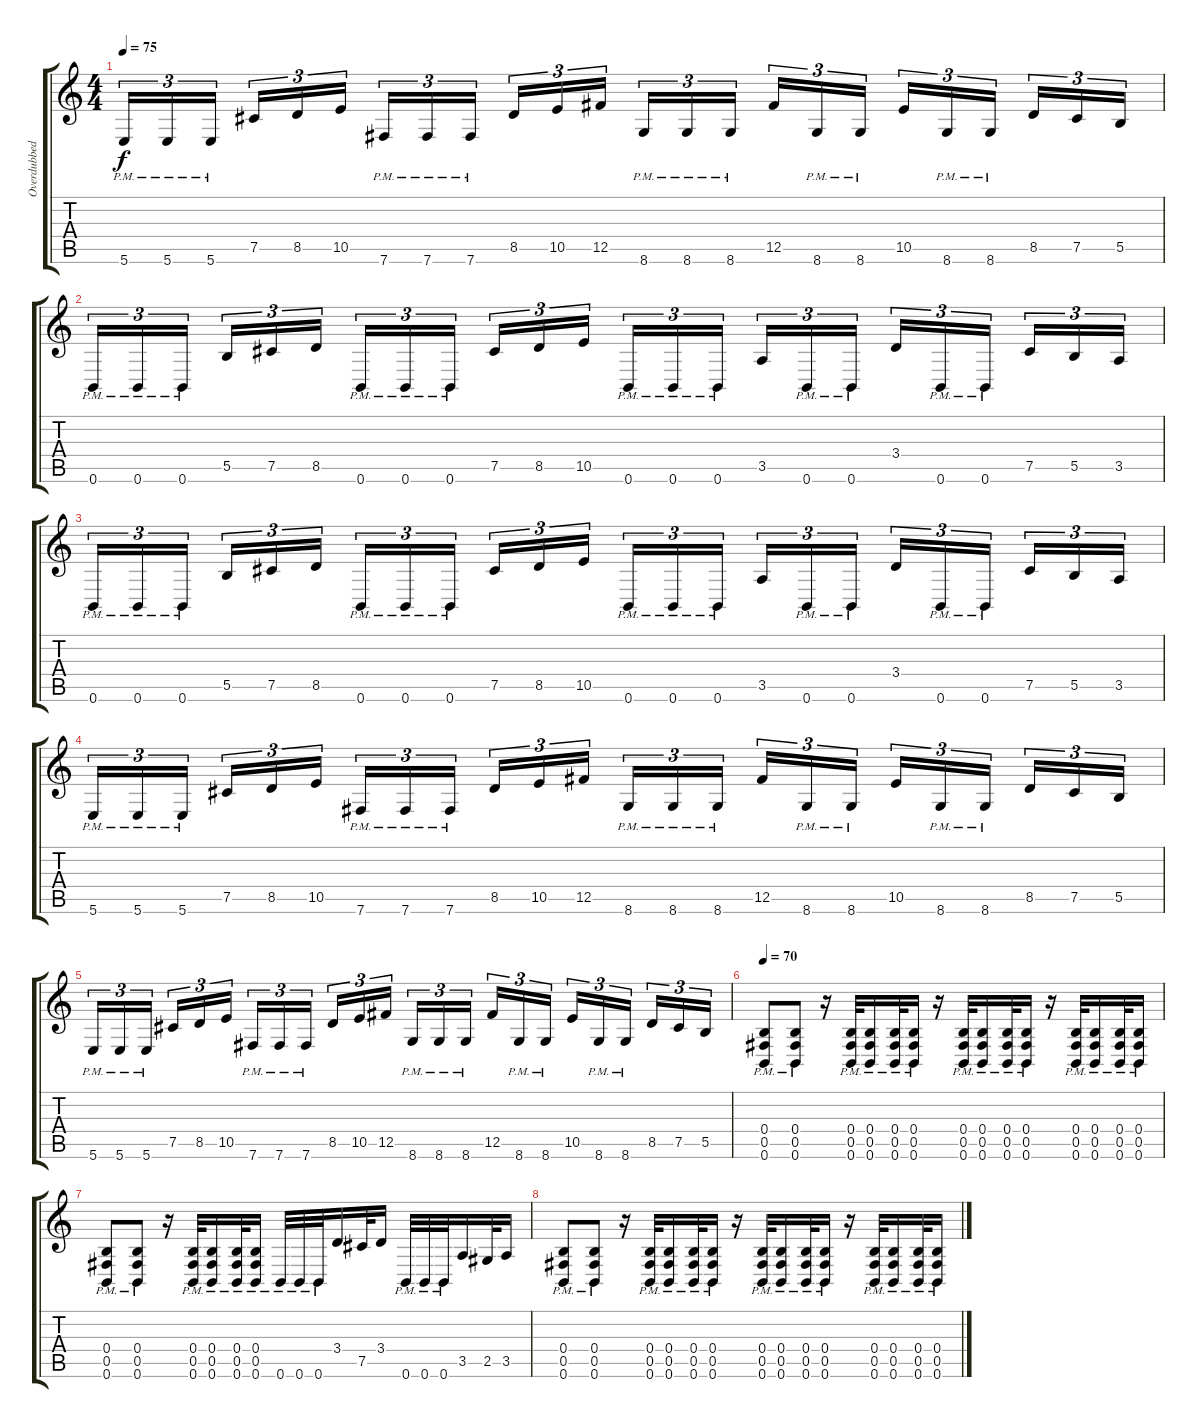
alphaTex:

\track ("Overdubbed Right Guitar" "Overdubbed") {instrument distortionguitar}
\staff {score tabs}
\tuning (Db4 Ab3 E3 B2 Gb2 B1) {hide}
\ts (4 4)
\tempo 75
\clef g2
\ks c
5.6{pm}.16{tu (3 2) dy f} 5.6{pm}.16{tu (3 2)} 5.6{pm}.16{tu (3 2)} 7.5.16{tu (3 2)} 8.5.16{tu (3 2)} 10.5.16{tu (3 2)} 7.6{pm}.16{tu (3 2)} 7.6{pm}.16{tu (3 2)} 7.6{pm}.16{tu (3 2)} 8.5.16{tu (3 2)} 10.5.16{tu (3 2)} 12.5.16{tu (3 2)} 8.6{pm}.16{tu (3 2)} 8.6{pm}.16{tu (3 2)} 8.6{pm}.16{tu (3 2)} 12.5.16{tu (3 2)} 8.6{pm}.16{tu (3 2)} 8.6{pm}.16{tu (3 2)} 10.5.16{tu (3 2)} 8.6{pm}.16{tu (3 2)} 8.6{pm}.16{tu (3 2)} 8.5.16{tu (3 2)} 7.5.16{tu (3 2)} 5.5.16{tu (3 2)} |
0.6{pm}.16{tu (3 2)} 0.6{pm}.16{tu (3 2)} 0.6{pm}.16{tu (3 2)} 5.5.16{tu (3 2)} 7.5.16{tu (3 2)} 8.5.16{tu (3 2)} 0.6{pm}.16{tu (3 2)} 0.6{pm}.16{tu (3 2)} 0.6{pm}.16{tu (3 2)} 7.5.16{tu (3 2)} 8.5.16{tu (3 2)} 10.5.16{tu (3 2)} 0.6{pm}.16{tu (3 2)} 0.6{pm}.16{tu (3 2)} 0.6{pm}.16{tu (3 2)} 3.5.16{tu (3 2)} 0.6{pm}.16{tu (3 2)} 0.6{pm}.16{tu (3 2)} 3.4.16{tu (3 2)} 0.6{pm}.16{tu (3 2)} 0.6{pm}.16{tu (3 2)} 7.5.16{tu (3 2)} 5.5.16{tu (3 2)} 3.5.16{tu (3 2)} |
0.6{pm}.16{tu (3 2)} 0.6{pm}.16{tu (3 2)} 0.6{pm}.16{tu (3 2)} 5.5.16{tu (3 2)} 7.5.16{tu (3 2)} 8.5.16{tu (3 2)} 0.6{pm}.16{tu (3 2)} 0.6{pm}.16{tu (3 2)} 0.6{pm}.16{tu (3 2)} 7.5.16{tu (3 2)} 8.5.16{tu (3 2)} 10.5.16{tu (3 2)} 0.6{pm}.16{tu (3 2)} 0.6{pm}.16{tu (3 2)} 0.6{pm}.16{tu (3 2)} 3.5.16{tu (3 2)} 0.6{pm}.16{tu (3 2)} 0.6{pm}.16{tu (3 2)} 3.4.16{tu (3 2)} 0.6{pm}.16{tu (3 2)} 0.6{pm}.16{tu (3 2)} 7.5.16{tu (3 2)} 5.5.16{tu (3 2)} 3.5.16{tu (3 2)} |
5.6{pm}.16{tu (3 2)} 5.6{pm}.16{tu (3 2)} 5.6{pm}.16{tu (3 2)} 7.5.16{tu (3 2)} 8.5.16{tu (3 2)} 10.5.16{tu (3 2)} 7.6{pm}.16{tu (3 2)} 7.6{pm}.16{tu (3 2)} 7.6{pm}.16{tu (3 2)} 8.5.16{tu (3 2)} 10.5.16{tu (3 2)} 12.5.16{tu (3 2)} 8.6{pm}.16{tu (3 2)} 8.6{pm}.16{tu (3 2)} 8.6{pm}.16{tu (3 2)} 12.5.16{tu (3 2)} 8.6{pm}.16{tu (3 2)} 8.6{pm}.16{tu (3 2)} 10.5.16{tu (3 2)} 8.6{pm}.16{tu (3 2)} 8.6{pm}.16{tu (3 2)} 8.5.16{tu (3 2)} 7.5.16{tu (3 2)} 5.5.16{tu (3 2)} |
5.6{pm}.16{tu (3 2)} 5.6{pm}.16{tu (3 2)} 5.6{pm}.16{tu (3 2)} 7.5.16{tu (3 2)} 8.5.16{tu (3 2)} 10.5.16{tu (3 2)} 7.6{pm}.16{tu (3 2)} 7.6{pm}.16{tu (3 2)} 7.6{pm}.16{tu (3 2)} 8.5.16{tu (3 2)} 10.5.16{tu (3 2)} 12.5.16{tu (3 2)} 8.6{pm}.16{tu (3 2)} 8.6{pm}.16{tu (3 2)} 8.6{pm}.16{tu (3 2)} 12.5.16{tu (3 2)} 8.6{pm}.16{tu (3 2)} 8.6{pm}.16{tu (3 2)} 10.5.16{tu (3 2)} 8.6{pm}.16{tu (3 2)} 8.6{pm}.16{tu (3 2)} 8.5.16{tu (3 2)} 7.5.16{tu (3 2)} 5.5.16{tu (3 2)} |
\tempo 70
(0.4{pm} 0.5{pm} 0.6{pm}).8 (0.4{pm} 0.5{pm} 0.6{pm}).8 r.16 (0.4{pm} 0.5{pm} 0.6{pm}).32 (0.4{pm} 0.5{pm} 0.6{pm}).16 (0.4{pm} 0.5{pm} 0.6{pm}).32 (0.4{pm} 0.5{pm} 0.6{pm}).16 r.16 (0.4{pm} 0.5{pm} 0.6{pm}).32 (0.4{pm} 0.5{pm} 0.6{pm}).16 (0.4{pm} 0.5{pm} 0.6{pm}).32 (0.4{pm} 0.5{pm} 0.6{pm}).16 r.16 (0.4{pm} 0.5{pm} 0.6{pm}).32 (0.4{pm} 0.5{pm} 0.6{pm}).16 (0.4{pm} 0.5{pm} 0.6{pm}).32 (0.4{pm} 0.5{pm} 0.6{pm}).16 |
(0.4{pm} 0.5{pm} 0.6{pm}).8 (0.4{pm} 0.5{pm} 0.6{pm}).8 r.16 (0.4{pm} 0.5{pm} 0.6{pm}).32 (0.4{pm} 0.5{pm} 0.6{pm}).16 (0.4{pm} 0.5{pm} 0.6{pm}).32 (0.4{pm} 0.5{pm} 0.6{pm}).16 0.6{pm}.32 0.6{pm}.32 0.6{pm}.32 3.4.16 7.5.32 3.4.16 0.6{pm}.32 0.6{pm}.32 0.6{pm}.32 3.5.16 2.5.32 3.5.16 |
(0.4{pm} 0.5{pm} 0.6{pm}).8 (0.4{pm} 0.5{pm} 0.6{pm}).8 r.16 (0.4{pm} 0.5{pm} 0.6{pm}).32 (0.4{pm} 0.5{pm} 0.6{pm}).16 (0.4{pm} 0.5{pm} 0.6{pm}).32 (0.4{pm} 0.5{pm} 0.6{pm}).16 r.16 (0.4{pm} 0.5{pm} 0.6{pm}).32 (0.4{pm} 0.5{pm} 0.6{pm}).16 (0.4{pm} 0.5{pm} 0.6{pm}).32 (0.4{pm} 0.5{pm} 0.6{pm}).16 r.16 (0.4{pm} 0.5{pm} 0.6{pm}).32 (0.4{pm} 0.5{pm} 0.6{pm}).16 (0.4{pm} 0.5{pm} 0.6{pm}).32 (0.4{pm} 0.5{pm} 0.6{pm}).16
